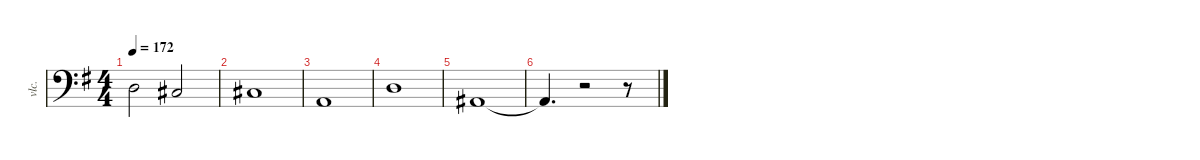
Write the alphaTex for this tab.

\defaultSystemsLayout 4
\hideDynamics
\bracketExtendMode nobrackets
\otherSystemsTrackNameOrientation horizontal
\track ("Cello" "vlc.") {instrument cello}
\staff {score}
\tuning (A3 D3 G2 C2)
\ts (4 4)
\tempo 172
\clef f4
\ks eminor
0.2{acc forcenatural}.2{dy fff} 6.3{acc #}.2 |
6.3{acc #}.1 |
2.3{acc forcenatural}.1 |
14.4{acc forcenatural}.1 |
10.4{acc #}.1 |
10.4{t acc #}.4{d} r.2 r.8
